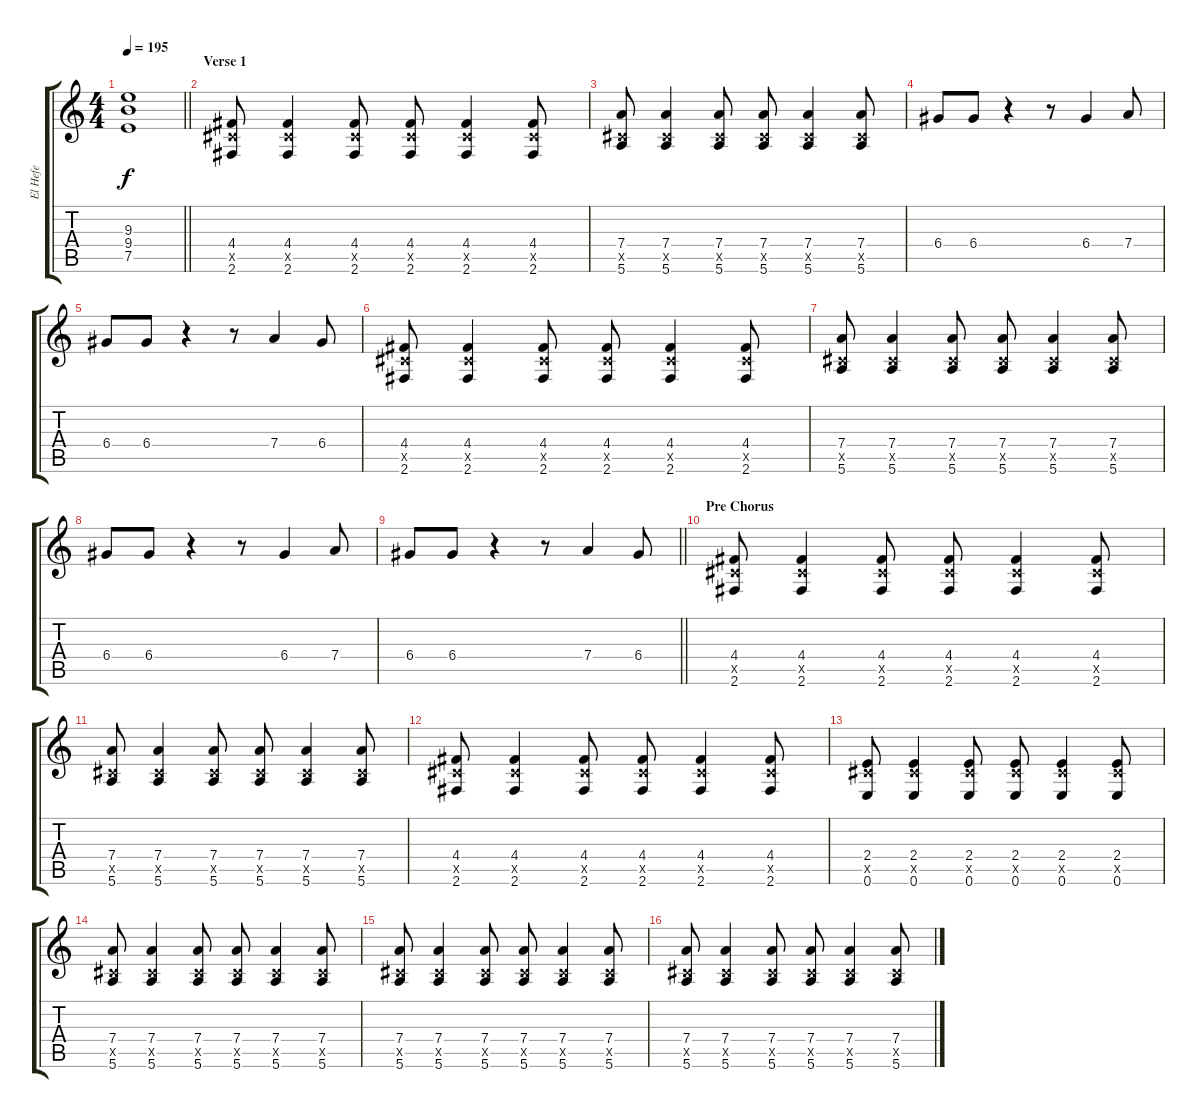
\track ("El Hefe" "El Hefe") {instrument distortionguitar}
\staff {score tabs}
\tuning (E4 B3 G3 D3 A2 E2) {hide}
\ts (4 4)
\tempo 195
\clef g2
\barLineRight lightlight
\ks c
(9.3{t} 9.4{t} 7.5{t}).1{dy f} |
\section ("" "Verse 1")
(4.4 4.5{x} 2.6).8 (4.4 4.5{x} 2.6).4 (4.4 4.5{x} 2.6).8 (4.4 4.5{x} 2.6).8 (4.4 4.5{x} 2.6).4 (4.4 4.5{x} 2.6).8 |
(7.4 4.5{x} 5.6).8 (7.4 4.5{x} 5.6).4 (7.4 4.5{x} 5.6).8 (7.4 4.5{x} 5.6).8 (7.4 4.5{x} 5.6).4 (7.4 4.5{x} 5.6).8 |
6.4.8 6.4.8 r.4 r.8 6.4.4 7.4.8 |
6.4.8 6.4.8 r.4 r.8 7.4.4 6.4.8 |
(4.4 4.5{x} 2.6).8 (4.4 4.5{x} 2.6).4 (4.4 4.5{x} 2.6).8 (4.4 4.5{x} 2.6).8 (4.4 4.5{x} 2.6).4 (4.4 4.5{x} 2.6).8 |
(7.4 4.5{x} 5.6).8 (7.4 4.5{x} 5.6).4 (7.4 4.5{x} 5.6).8 (7.4 4.5{x} 5.6).8 (7.4 4.5{x} 5.6).4 (7.4 4.5{x} 5.6).8 |
6.4.8 6.4.8 r.4 r.8 6.4.4 7.4.8 |
\barLineRight lightlight
6.4.8 6.4.8 r.4 r.8 7.4.4 6.4.8 |
\section ("" "Pre Chorus")
(4.4 4.5{x} 2.6).8 (4.4 4.5{x} 2.6).4 (4.4 4.5{x} 2.6).8 (4.4 4.5{x} 2.6).8 (4.4 4.5{x} 2.6).4 (4.4 4.5{x} 2.6).8 |
(7.4 4.5{x} 5.6).8 (7.4 4.5{x} 5.6).4 (7.4 4.5{x} 5.6).8 (7.4 4.5{x} 5.6).8 (7.4 4.5{x} 5.6).4 (7.4 4.5{x} 5.6).8 |
(4.4 4.5{x} 2.6).8 (4.4 4.5{x} 2.6).4 (4.4 4.5{x} 2.6).8 (4.4 4.5{x} 2.6).8 (4.4 4.5{x} 2.6).4 (4.4 4.5{x} 2.6).8 |
(2.4 4.5{x} 0.6).8 (2.4 4.5{x} 0.6).4 (2.4 4.5{x} 0.6).8 (2.4 4.5{x} 0.6).8 (2.4 4.5{x} 0.6).4 (2.4 4.5{x} 0.6).8 |
(7.4 4.5{x} 5.6).8 (7.4 4.5{x} 5.6).4 (7.4 4.5{x} 5.6).8 (7.4 4.5{x} 5.6).8 (7.4 4.5{x} 5.6).4 (7.4 4.5{x} 5.6).8 |
(7.4 4.5{x} 5.6).8 (7.4 4.5{x} 5.6).4 (7.4 4.5{x} 5.6).8 (7.4 4.5{x} 5.6).8 (7.4 4.5{x} 5.6).4 (7.4 4.5{x} 5.6).8 |
(7.4 4.5{x} 5.6).8 (7.4 4.5{x} 5.6).4 (7.4 4.5{x} 5.6).8 (7.4 4.5{x} 5.6).8 (7.4 4.5{x} 5.6).4 (7.4 4.5{x} 5.6).8
